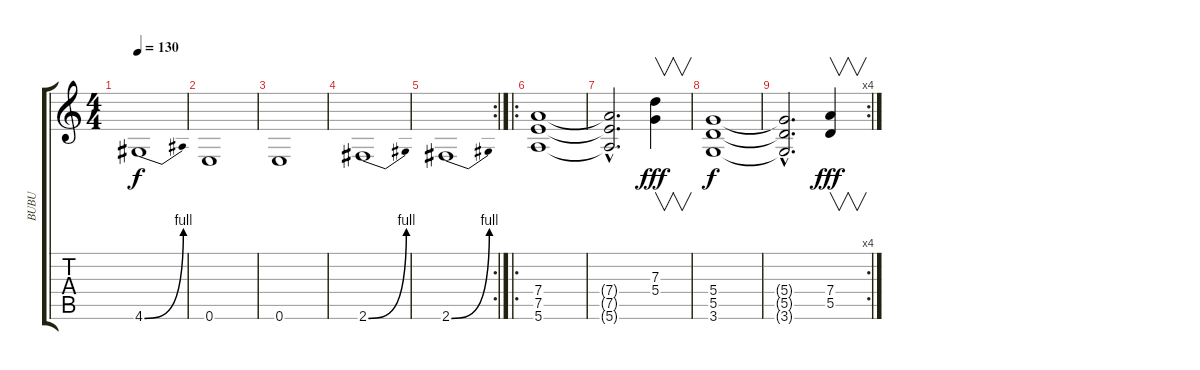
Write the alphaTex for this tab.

\track ("BUBU" "BUBU") {instrument distortionguitar}
\staff {score tabs}
\tuning (E4 B3 G3 D3 A2 E2) {hide}
\ts (4 4)
\tempo 130
\clef g2
\ks c
4.6{be (bend 0 0 60 4)}.1{dy f} |
0.6.1 |
0.6.1 |
2.6{be (bend 0 0 60 4)}.1 |
\rc 2
2.6{be (bend 0 0 60 4)}.1 |
\ro
(7.4 7.5 5.6).1 |
(7.4{hac t} 7.5{hac t} 5.6{hac t}).2{d} (7.3 5.4).4{v dy fff} |
(5.4 5.5 3.6).1{dy f} |
\rc 4
(5.4{hac t} 5.5{hac t} 3.6{hac t}).2{d} (7.4 5.5).4{v dy fff}
